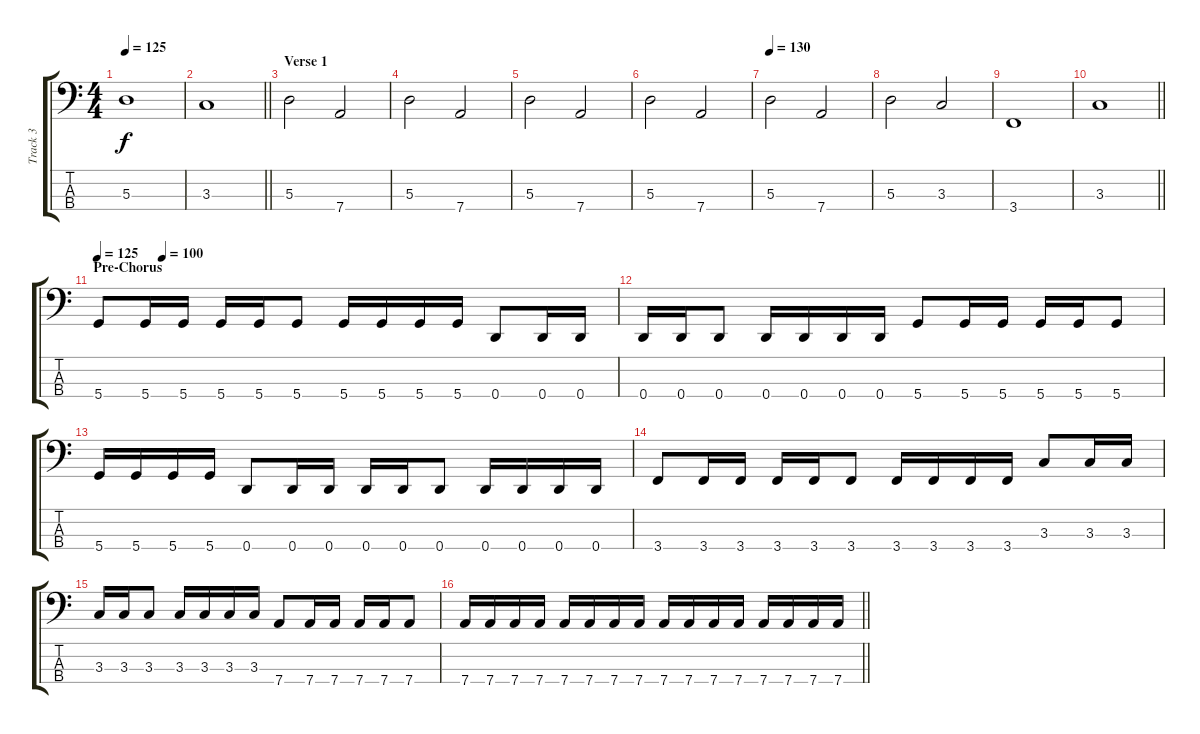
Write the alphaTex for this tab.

\track ("Track 3" "Track 3") {instrument electricbasspick}
\staff {score tabs}
\tuning (G2 D2 A1 D1) {hide}
\ts (4 4)
\tempo 125
\clef f4
\ks c
5.3.1{dy f} |
\barLineRight lightlight
3.3.1 |
\section ("" "Verse 1")
5.3.2 7.4.2 |
5.3.2 7.4.2 |
5.3.2 7.4.2 |
5.3.2 7.4.2 |
\tempo 130
5.3.2 7.4.2 |
5.3.2 3.3.2 |
3.4.1 |
\barLineRight lightlight
3.3.1 |
\section ("" "Pre-Chorus")
\tempo 110
\tempo (100 0.125)
\tempo 125
5.4.8 5.4.16 5.4.16 5.4.16 5.4.16 5.4.8 5.4.16 5.4.16 5.4.16 5.4.16 0.4.8 0.4.16 0.4.16 |
0.4.16 0.4.16 0.4.8 0.4.16 0.4.16 0.4.16 0.4.16 5.4.8 5.4.16 5.4.16 5.4.16 5.4.16 5.4.8 |
5.4.16 5.4.16 5.4.16 5.4.16 0.4.8 0.4.16 0.4.16 0.4.16 0.4.16 0.4.8 0.4.16 0.4.16 0.4.16 0.4.16 |
3.4.8 3.4.16 3.4.16 3.4.16 3.4.16 3.4.8 3.4.16 3.4.16 3.4.16 3.4.16 3.3.8 3.3.16 3.3.16 |
3.3.16 3.3.16 3.3.8 3.3.16 3.3.16 3.3.16 3.3.16 7.4.8 7.4.16 7.4.16 7.4.16 7.4.16 7.4.8 |
\barLineRight lightlight
7.4.16 7.4.16 7.4.16 7.4.16 7.4.16 7.4.16 7.4.16 7.4.16 7.4.16 7.4.16 7.4.16 7.4.16 7.4.16 7.4.16 7.4.16 7.4.16
